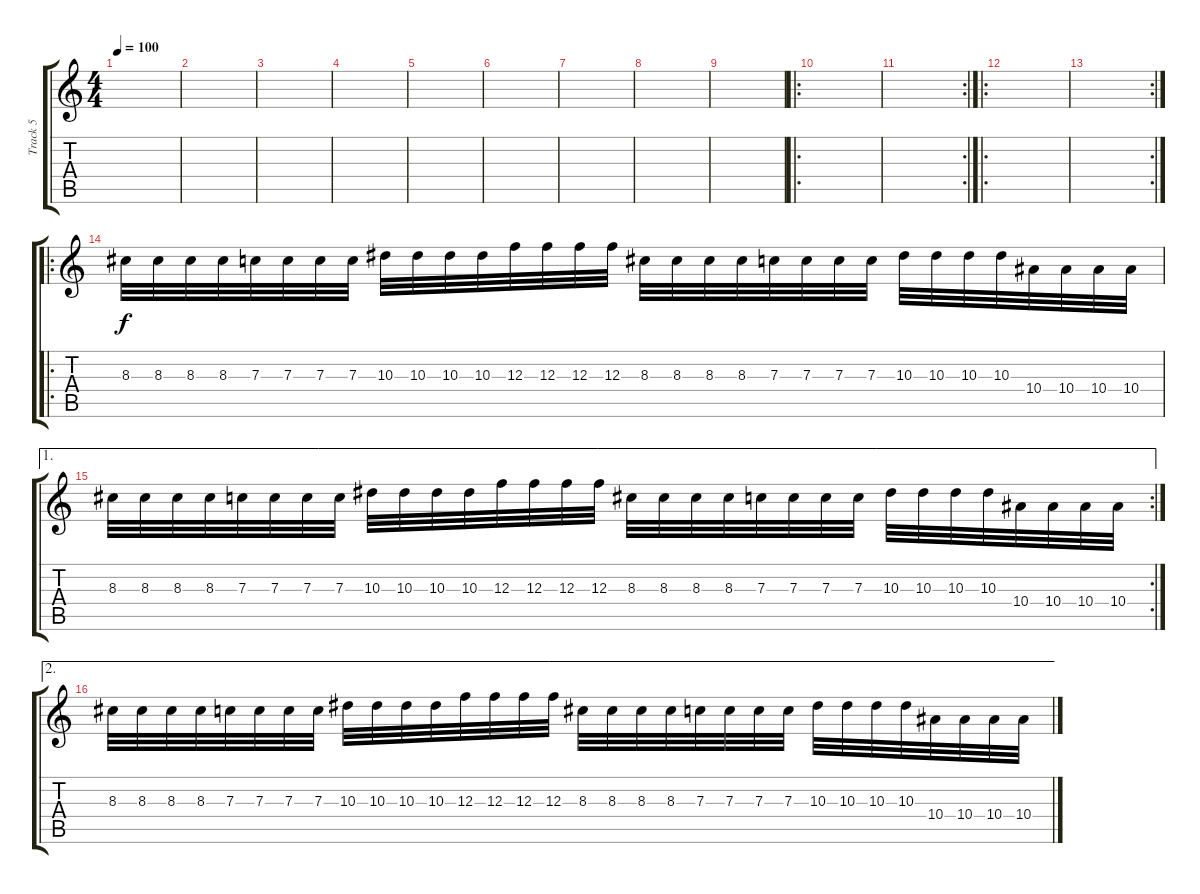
\track ("Track 5" "Track 5") {instrument distortionguitar}
\staff {score tabs}
\tuning (D4 A3 F3 C3 G2 C2) {hide}
\ts (4 4)
\tempo 100
\clef g2
\ks c
|
|
|
|
|
|
|
|
|
\ro
|
\rc 2
|
\ro
|
\rc 2
|
\ro
8.3.32{volume 12} 8.3.32 8.3.32 8.3.32 7.3.32 7.3.32 7.3.32 7.3.32 10.3.32 10.3.32 10.3.32 10.3.32 12.3.32 12.3.32 12.3.32 12.3.32 8.3.32 8.3.32 8.3.32 8.3.32 7.3.32 7.3.32 7.3.32 7.3.32 10.3.32 10.3.32 10.3.32 10.3.32 10.4.32 10.4.32 10.4.32 10.4.32 |
\ae 1
\rc 2
8.3.32 8.3.32 8.3.32 8.3.32 7.3.32 7.3.32 7.3.32 7.3.32 10.3.32 10.3.32 10.3.32 10.3.32 12.3.32 12.3.32 12.3.32 12.3.32 8.3.32 8.3.32 8.3.32 8.3.32 7.3.32 7.3.32 7.3.32 7.3.32 10.3.32 10.3.32 10.3.32 10.3.32 10.4.32 10.4.32 10.4.32 10.4.32 |
\ae 2
8.3.32 8.3.32 8.3.32 8.3.32 7.3.32 7.3.32 7.3.32 7.3.32 10.3.32 10.3.32 10.3.32 10.3.32 12.3.32 12.3.32 12.3.32 12.3.32 8.3.32 8.3.32 8.3.32 8.3.32 7.3.32 7.3.32 7.3.32 7.3.32 10.3.32 10.3.32 10.3.32 10.3.32 10.4.32 10.4.32 10.4.32 10.4.32
